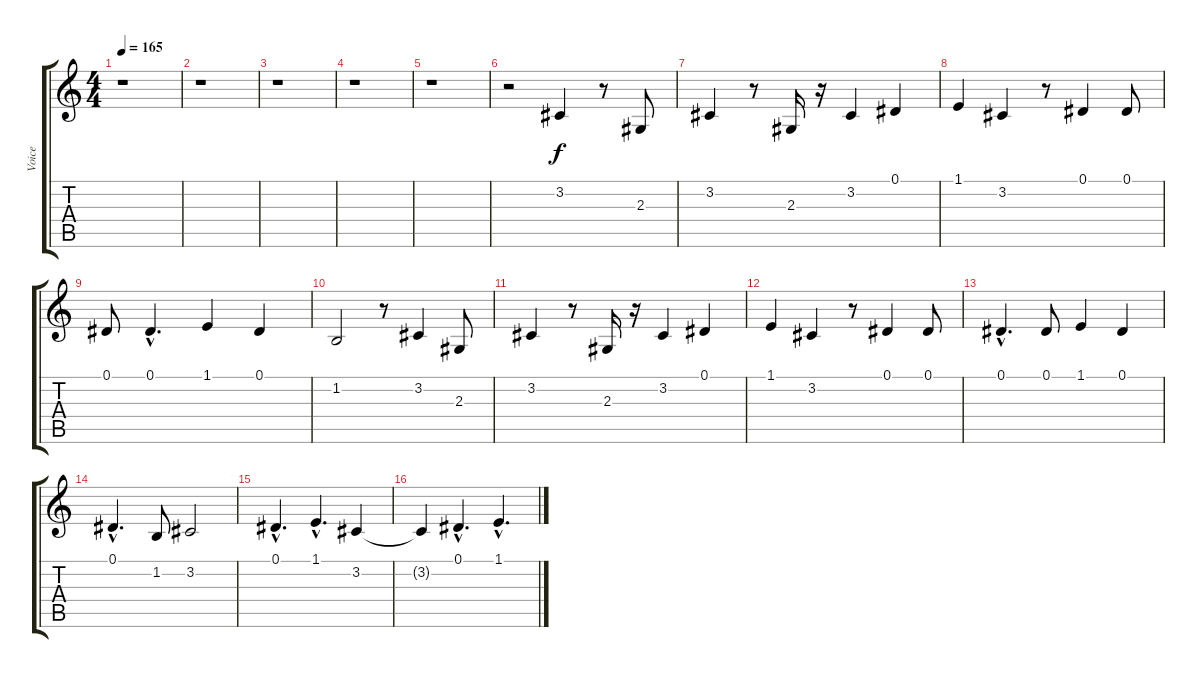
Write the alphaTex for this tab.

\track ("Voice" "Voice") {instrument trumpet}
\staff {score tabs}
\tuning (Eb4 Bb3 Gb3 Db3 Ab2 Eb2) {hide}
\ts (4 4)
\tempo 165
\clef g2
\ks c
r.1{dy f} |
r.1 |
r.1 |
r.1 |
r.1 |
r.2 3.2.4{volume 16 balance 8} r.8 2.3.8 |
3.2.4 r.8 2.3.16 r.16 3.2.4 0.1.4 |
1.1.4 3.2.4 r.8 0.1.4 0.1.8 |
0.1.8 0.1{hac}.4{d} 1.1.4 0.1.4 |
1.2.2 r.8 3.2.4 2.3.8 |
3.2.4 r.8 2.3.16 r.16 3.2.4 0.1.4 |
1.1.4 3.2.4 r.8 0.1.4 0.1.8 |
0.1{hac}.4{d} 0.1.8 1.1.4 0.1.4 |
0.1{hac}.4{d} 1.2.8 3.2.2 |
0.1{hac}.4{d} 1.1{hac}.4{d} 3.2.4 |
3.2{t}.4 0.1{hac}.4{d} 1.1{hac}.4{d}
